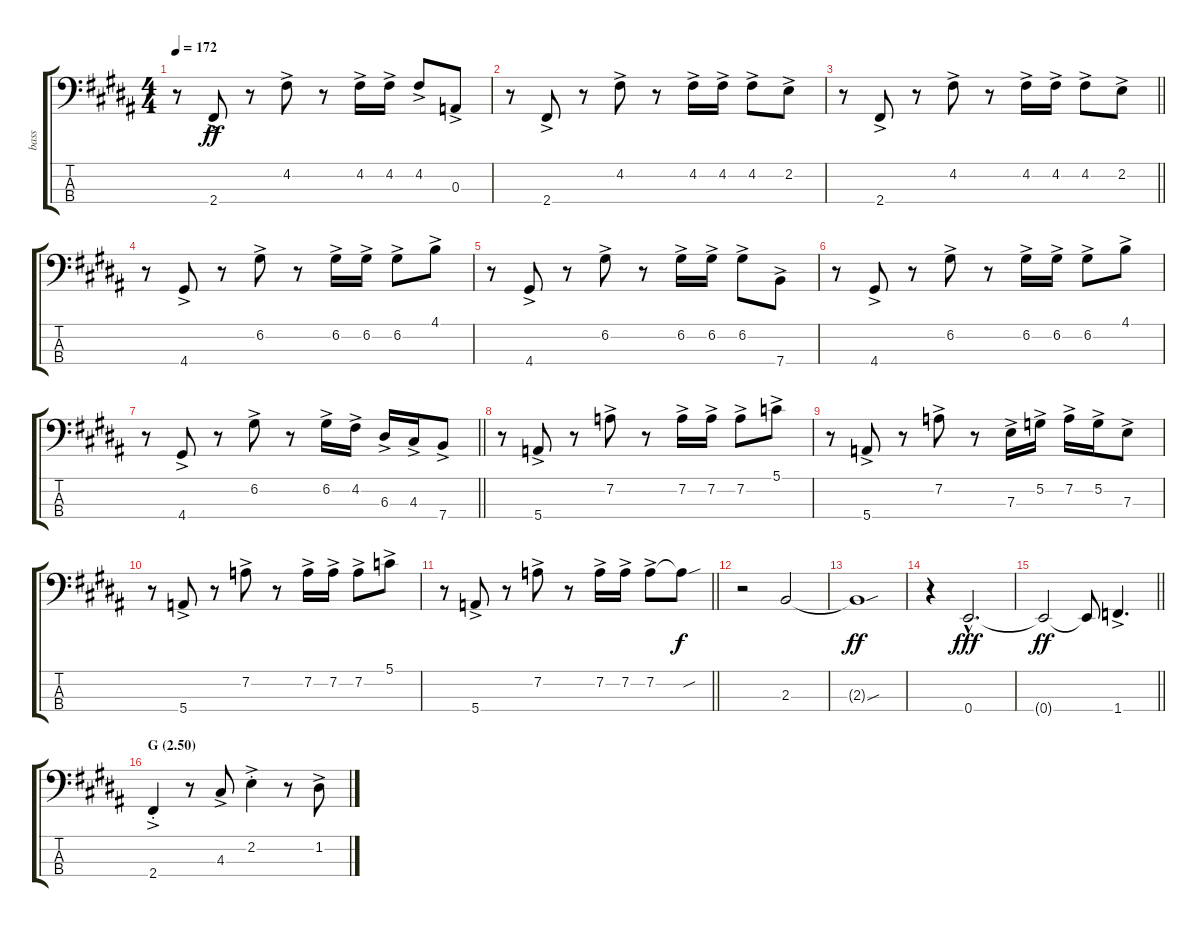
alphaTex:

\track ("bass" "bass") {instrument electricbassfinger}
\staff {score tabs}
\tuning (G2 D2 A1 E1) {hide}
\ts (4 4)
\tempo 172
\clef f4
\ks g#minor
r.8{dy ff} 2.4{ac}.8 r.8 4.2{ac}.8 r.8 4.2{ac}.16 4.2{ac}.16 4.2{ac}.8 0.3{ac}.8 |
r.8 2.4{ac}.8 r.8 4.2{ac}.8 r.8 4.2{ac}.16 4.2{ac}.16 4.2{ac}.8 2.2{ac}.8 |
\barLineRight lightlight
r.8 2.4{ac}.8 r.8 4.2{ac}.8 r.8 4.2{ac}.16 4.2{ac}.16 4.2{ac}.8 2.2{ac}.8 |
\ks b
r.8 4.4{ac}.8 r.8 6.2{ac}.8 r.8 6.2{ac}.16 6.2{ac}.16 6.2{ac}.8 4.1{ac}.8 |
\ks g#minor
r.8 4.4{ac}.8 r.8 6.2{ac}.8 r.8 6.2{ac}.16 6.2{ac}.16 6.2{ac}.8 7.4{ac}.8 |
r.8 4.4{ac}.8 r.8 6.2{ac}.8 r.8 6.2{ac}.16 6.2{ac}.16 6.2{ac}.8 4.1{ac}.8 |
\barLineRight lightlight
r.8 4.4{ac}.8 r.8 6.2{ac}.8 r.8 6.2{ac}.16 4.2{ac}.16 6.3{ac}.16 4.3{ac}.16 7.4{ac}.8 |
\ks b
r.8 5.4{ac}.8 r.8 7.2{ac}.8 r.8 7.2{ac}.16 7.2{ac}.16 7.2{ac}.8 5.1{ac}.8 |
\ks g#minor
r.8 5.4{ac}.8 r.8 7.2{ac}.8 r.8 7.3{ac}.16 5.2{ac}.16 7.2{ac}.16 5.2{ac}.16 7.3{ac}.8 |
r.8 5.4{ac}.8 r.8 7.2{ac}.8 r.8 7.2{ac}.16 7.2{ac}.16 7.2{ac}.8 5.1{ac}.8 |
\barLineRight lightlight
r.8 5.4{ac}.8 r.8 7.2{ac}.8 r.8 7.2{ac}.16 7.2{ac}.16 7.2{ac}.8 7.2{sou t}.8{dy f} |
\ks b
r.2 2.3.2 |
\ks g#minor
2.3{sou t}.1{dy ff} |
r.4 0.4{hac}.2{d dy fff} |
\barLineRight lightlight
0.4{t}.2{dy ff} 0.4{t}.8 1.4{ac}.4{d} |
\section ("" "G (2.50)")
\ks b
2.4{ac st}.4 r.8 4.3{ac}.8 2.2{ac st}.4 r.8 1.2{ac}.8
